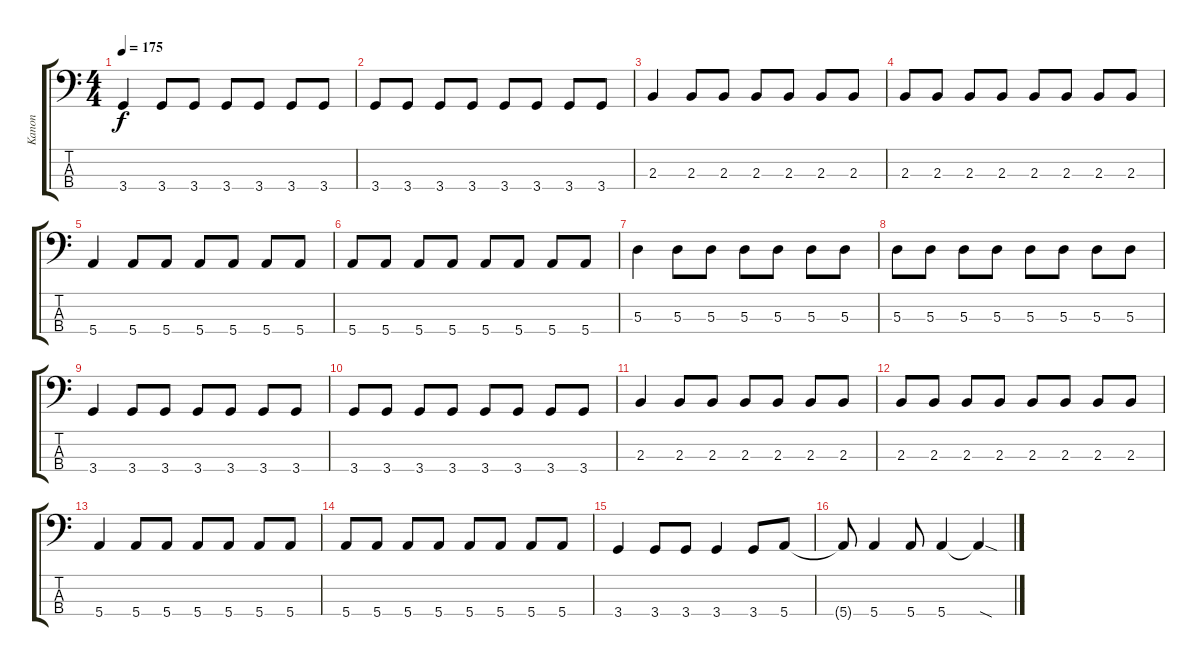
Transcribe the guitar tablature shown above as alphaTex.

\track ("Kanon" "Kanon") {instrument electricbassfinger}
\staff {score tabs}
\tuning (G2 D2 A1 E1) {hide}
\ts (4 4)
\tempo 175
\clef f4
\ks c
3.4.4{dy f} 3.4.8 3.4.8 3.4.8 3.4.8 3.4.8 3.4.8 |
3.4.8 3.4.8 3.4.8 3.4.8 3.4.8 3.4.8 3.4.8 3.4.8 |
2.3.4 2.3.8 2.3.8 2.3.8 2.3.8 2.3.8 2.3.8 |
2.3.8 2.3.8 2.3.8 2.3.8 2.3.8 2.3.8 2.3.8 2.3.8 |
5.4.4 5.4.8 5.4.8 5.4.8 5.4.8 5.4.8 5.4.8 |
5.4.8 5.4.8 5.4.8 5.4.8 5.4.8 5.4.8 5.4.8 5.4.8 |
5.3.4 5.3.8 5.3.8 5.3.8 5.3.8 5.3.8 5.3.8 |
5.3.8 5.3.8 5.3.8 5.3.8 5.3.8 5.3.8 5.3.8 5.3.8 |
3.4.4 3.4.8 3.4.8 3.4.8 3.4.8 3.4.8 3.4.8 |
3.4.8 3.4.8 3.4.8 3.4.8 3.4.8 3.4.8 3.4.8 3.4.8 |
2.3.4 2.3.8 2.3.8 2.3.8 2.3.8 2.3.8 2.3.8 |
2.3.8 2.3.8 2.3.8 2.3.8 2.3.8 2.3.8 2.3.8 2.3.8 |
5.4.4 5.4.8 5.4.8 5.4.8 5.4.8 5.4.8 5.4.8 |
5.4.8 5.4.8 5.4.8 5.4.8 5.4.8 5.4.8 5.4.8 5.4.8 |
3.4.4 3.4.8 3.4.8 3.4.4 3.4.8 5.4.8 |
5.4{t}.8 5.4.4 5.4.8 5.4.4 5.4{sod t}.4
